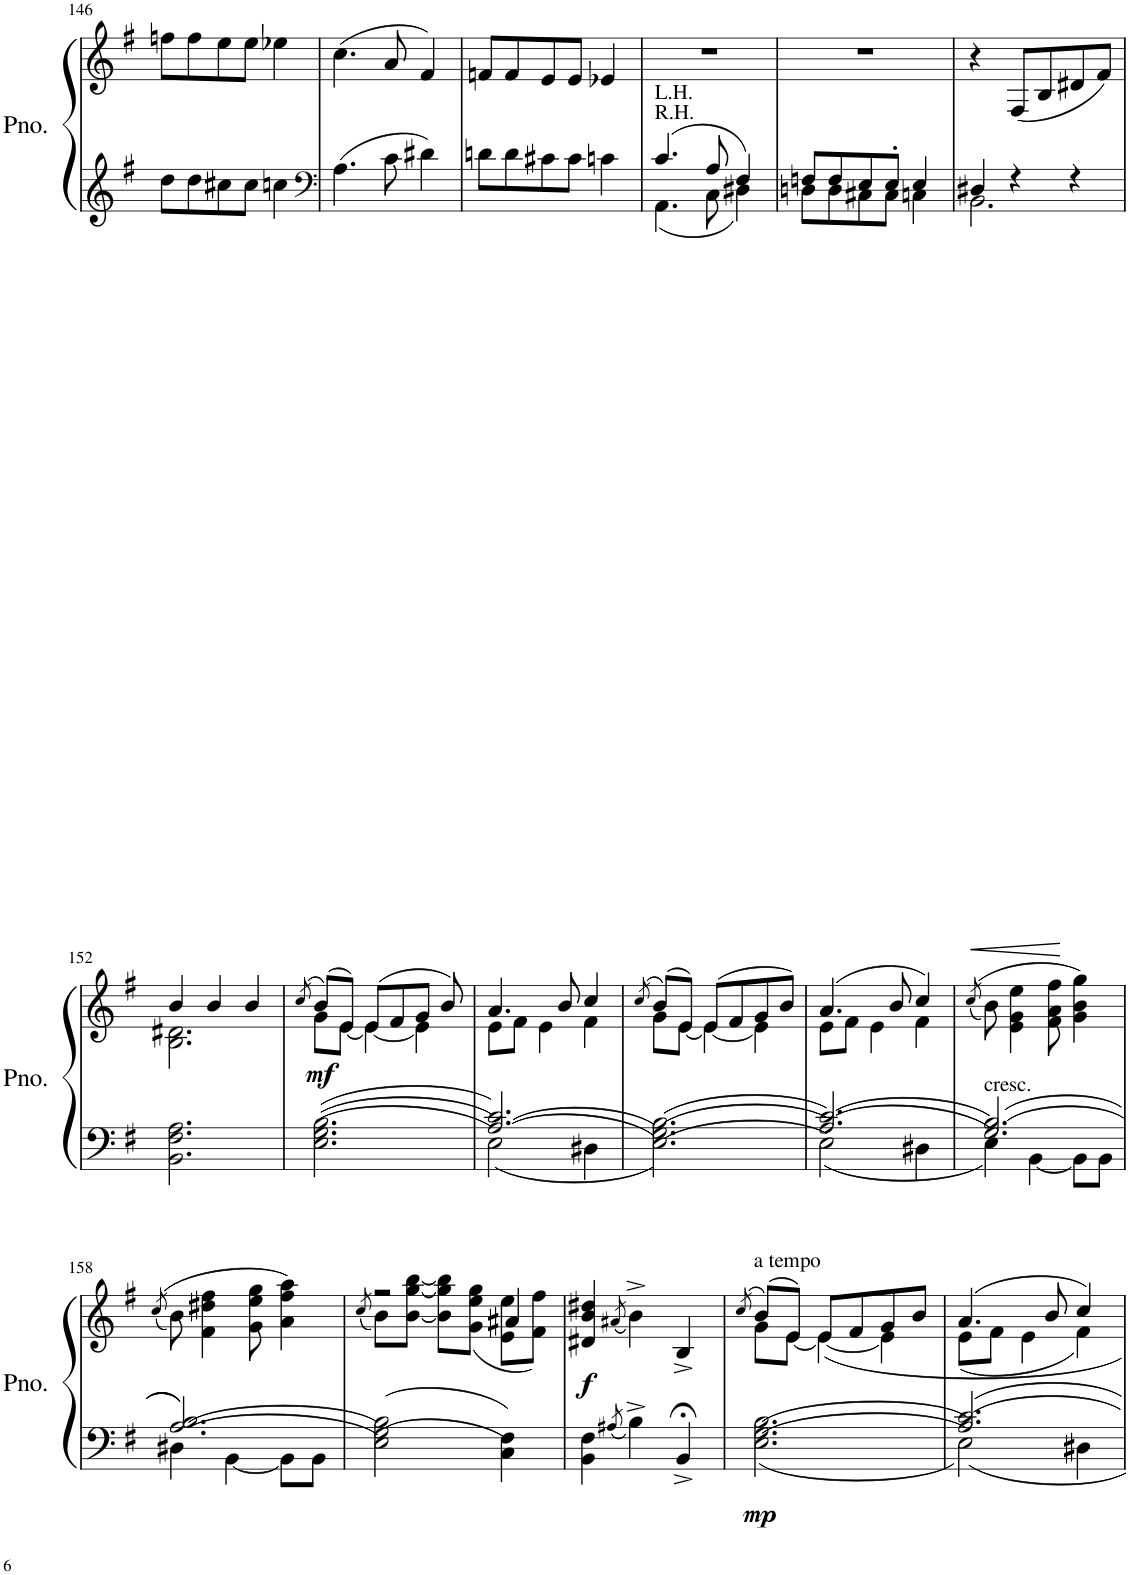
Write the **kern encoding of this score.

**kern	**kern	**dynam
*part1	*part1	*part1
*staff2	*staff1	*staff1/2
*I"Piano	*	*
*I'Pno.	*	*
!!LO:PB:g=z
*clefG2	*clefG2	*
*k[f#]	*k[f#]	*
*M3/4	*M3/4	*
=146	=146	=146
8dd\L	8ffn\L	.
8dd\	8ff\	.
8cc#X\	8ee\	.
8cc#\J	8ee\J	.
4ccn\	4ee-X\	.
=147	=147	=147
*clefF4	*	*
4.A\	(4.cc\	.
8c\	8a/	.
4d#X\	4f#/)	.
=148	=148	=148
8dn\L	8fn/L	.
8d\	8f/	.
8c#X\	8e/	.
8c#\J	8e/J	.
4cn\	4e-X/	.
=149	=149	=149
*^	*	*
!LO:TX:a:t=R.H.	!	!	!
!LO:TX:a:t=L.H.	!	!	!
4.c/	4.AA\	2.r	.
8A/	8C\	.	.
4F#/	4D#X\	.	.
=150	=150	=150	=150
8Fn/L	8Dn\L	2.r	.
8F/	8D\	.	.
8E/	8C#X\	.	.
8E'/J	8C#\J	.	.
4E/	4Cn\	.	.
=151	=151	=151	=151
4D#X/	2.BB\	4r	.
4r	.	(8F#/L	.
.	.	8B/	.
4r	.	8d#X/	.
.	.	8f#/J)	.
*v	*v	*	*
!!LO:LB:g=z
=152	=152	=152
*	*^	*
2.BB\ 2.F#\ 2.A\	4b/	2.B\ 2.d#X\	.
.	4b/	.	.
.	4b/	.	.
=153	=153	=153	=153
.	(8qcc/	.	.
!	!	!	!LO:DY:b
2.E\ 2.G\ 2.B\	(8b/L)	8g\L	mf
.	8e/J)	[8e\J	.
.	(8e/L	4e\_	.
.	8f#/	.	.
.	8g/J	4e\]	.
.	8b/)	.	.
=154	=154	=154	=154
*^	*	*	*
2.A/ 2.c/	2E\	4.a/	8e\L	.
.	.	.	8f#\J	.
.	.	.	4e\	.
.	.	8b/	.	.
.	4D#X\	4cc/	4f#\	.
*v	*v	*	*	*
=155	=155	=155	=155
.	(8qcc/	.	.
2.E\ 2.G\ 2.B\	(8b/L)	8g\L	.
.	8e/J)	[8e\J	.
.	(8e/L	4e\_	.
.	8f#/	.	.
.	8g/	4e\]	.
.	8b/J)	.	.
=156	=156	=156	=156
*^	*	*	*
2.A/ 2.c/	2E\	(4.a/	8e\L	.
.	.	.	8f#\J	.
.	.	.	4e\	.
.	.	8b/	.	.
.	4D#X\	4cc/)	4f#\	.
*	*	*v	*v	*
=157	=157	=157	=157
.	.	((8qcc/	.
!LO:TX:a:t=cresc.	!	!	!
2.G/ 2.B/	4E\	8b\)	.
.	.	4e\ 4g\ 4ee\	.
.	[4BB\	.	.
.	.	8f#\ 8a\ 8ff#\	.
.	8BB\L]	4g\ 4b\ 4gg\)	.
.	8BB\J	.	.
!!LO:LB:g=z
=158	=158	=158	=158
.	.	((8qcc/	.
2.A/ 2.B/	4D#X\	8b\)	.
.	.	4f#\ 4dd#X\ 4ff#\	.
.	[4BB\	.	.
.	.	8g\ 8ee\ 8gg\	.
.	8BB\L]	4a\ 4ff#\ 4aa\)	.
.	8BB\J	.	.
*v	*v	*	*
=159	=159	=159
*	*^	*
.	.	(8qcc/	.
2E\ 2G\ 2B\	2r	8b\L)	.
.	.	[8b\ [8gg\ [8bb\J	.
.	.	8b\] 8gg\] 8bb\]L	.
.	.	(8g\ 8ee\ 8gg\J	.
4C\ 4F#\	4a#X/	8e\ 8ee\L	.
.	.	8f#\ 8ff#\J)	.
=160	=160	=160	=160
!	!	!	!LO:DY:b
*	*v	*v	*
4BB\ 4F#\	4d#X/ 4b/ 4dd#X/	f
8qA#X/	(8qa#X/	.
4B^\	4b^\)	.
4BB;<^/	4B^/	.
=161	=161	=161
.	(8qcc/	.
*	*^	*
!	!LO:TX:a:t=a tempo	!	!
!	!	!	!LO:DY:b=2
2.E\ 2.G\ 2.B\	(8b/L)	8g\L	mp
.	8e/J)	[8e\J	.
.	8e/L	(4e\_	.
.	8f#/	.	.
.	8g/	4e\]	.
.	(8b/J	.	.
=162	=162	=162	=162
*^	*	*	*
2.A/ 2.c/	2E\)	(4.a/	(8e\L	.
.	.	.	8f#\J	.
.	.	.	4e\	.
.	.	8b/	.	.
.	4D#X\	4cc/)	4f#\)	.
*v	*v	*	*	*
*	*v	*v	*
=	=	=
*-	*-	*-
